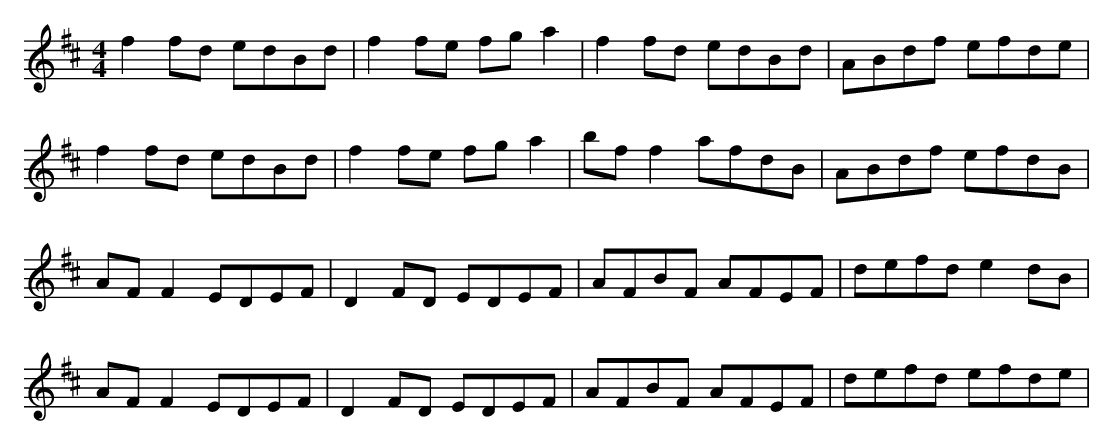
X:1
M:4/4
K:D
f2 fd edBd|f2 fe fg a2|f2 fd edBd|ABdf efde|
f2 fd edBd|f2 fe fg a2|bf f2 afdB|ABdf efdB|
AF F2 EDEF|D2 FD EDEF|AFBF AFEF|defd e2 dB|
AF F2 EDEF|D2 FD EDEF|AFBF AFEF|defd efde|
